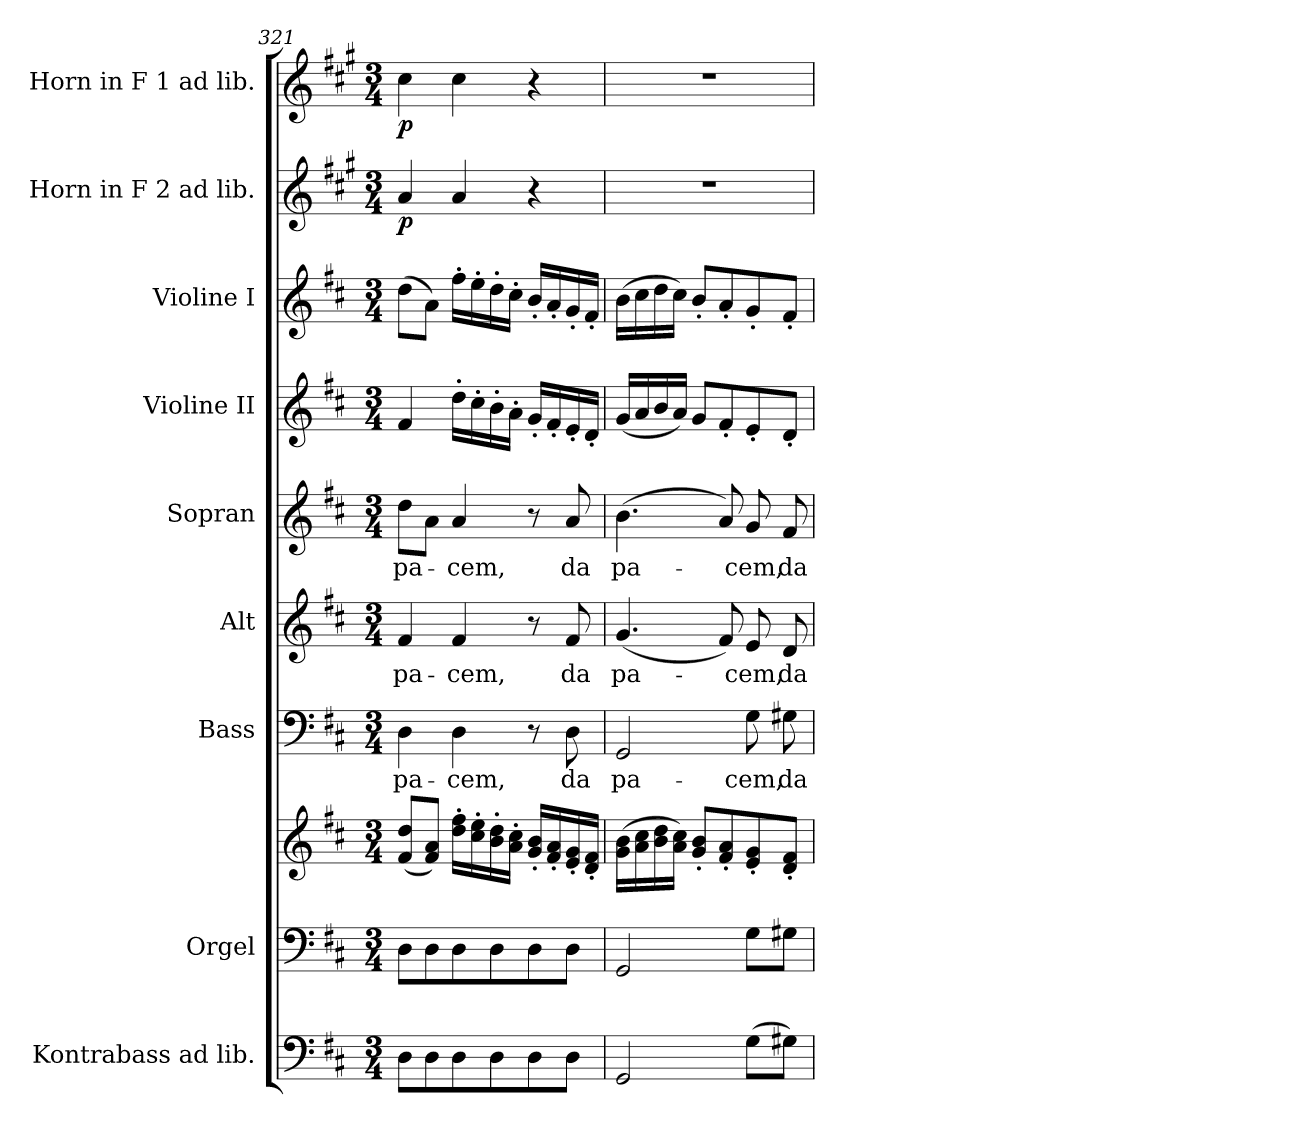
**kern	**kern	**kern	**kern	**text	**kern	**text	**kern	**text	**kern	**kern	**kern	**dynam	**kern	**dynam
*part9	*part8	*part8	*part7	*part7	*part6	*part6	*part5	*part5	*part4	*part3	*part2	*part2	*part1	*part1
*staff10	*staff9	*staff8	*staff7	*staff7	*staff6	*staff6	*staff5	*staff5	*staff4	*staff3	*staff2	*staff2	*staff1	*staff1
*I"Kontrabass ad lib.	*I"Orgel	*	*I"Bass	*	*I"Alt	*	*I"Sopran	*	*I"Violine II	*I"Violine I	*I"Horn in F 2 ad lib.	*	*I"Horn in F 1 ad lib.	*
*I'Kb.	*I'Org.	*	*I'B.	*	*I'A.	*	*I'S.	*	*I'Vl. II	*I'Vl. I	*	*	*	*
*clefF4	*clefF4	*clefG2	*clefF4	*	*clefG2	*	*clefG2	*	*clefG2	*clefG2	*clefG2	*	*clefG2	*
*ITrd7c12	*	*	*	*	*	*	*	*	*	*	*ITrd4c7	*	*ITrd4c7	*
*k[f#c#]	*k[f#c#]	*k[f#c#]	*k[f#c#]	*	*k[f#c#]	*	*k[f#c#]	*	*k[f#c#]	*k[f#c#]	*k[f#c#]	*	*k[f#c#]	*
*D:	*D:	*D:	*D:	*	*D:	*	*D:	*	*D:	*D:	*D:	*	*D:	*
*M3/4	*M3/4	*M3/4	*M3/4	*	*M3/4	*	*M3/4	*	*M3/4	*M3/4	*M3/4	*	*M3/4	*
=321	=321	=321	=321	=321	=321	=321	=321	=321	=321	=321	=321	=321	=321	=321
!	!	!	!	!LO:LY:b	!	!LO:LY:b	!	!LO:LY:b	!	!	!	!LO:DY:b	!	!LO:DY:b
8DD\L	8D\L	(<8f#/ 8dd/L	4D\	pa-	4f#/	pa-	8dd\L	pa-	4f#/	(>8dd\L	4d/	p	4f#\	p
8DD\	8D\	8f#/ 8a/J)	.	.	.	.	8a\J	.	.	8a\J)	.	.	.	.
!	!	!	!	!LO:LY:b	!	!LO:LY:b	!	!LO:LY:b	!	!	!	!	!	!
8DD\	8D\	16dd\'> 16ff#\'>LL	4D\	-cem,	4f#/	-cem,	4a/	-cem,	16dd'>\LL	16ff#'>\LL	4d/	.	4f#\	.
.	.	16cc#\'> 16ee\'>	.	.	.	.	.	.	16cc#'>\	16ee'>\	.	.	.	.
8DD\	8D\	16b\'> 16dd\'>	.	.	.	.	.	.	16b'>\	16dd'>\	.	.	.	.
.	.	16a\'> 16cc#\'>JJ	.	.	.	.	.	.	16a'>\JJ	16cc#'>\JJ	.	.	.	.
8DD\	8D\	16g/'< 16b/'<LL	8r	.	8r	.	8r	.	16g'</LL	16b'</LL	4r	.	4r	.
.	.	16f#/'< 16a/'<	.	.	.	.	.	.	16f#'</	16a'</	.	.	.	.
!	!	!	!	!LO:LY:b	!	!LO:LY:b	!	!LO:LY:b	!	!	!	!	!	!
8DD\J	8D\J	16e/'< 16g/'<	8D\	da	8f#/	da	8a/	da	16e'</	16g'</	.	.	.	.
.	.	16d/'< 16f#/'<JJ	.	.	.	.	.	.	16d'</JJ	16f#'</JJ	.	.	.	.
!!LO:PB:g=z
=322	=322	=322	=322	=322	=322	=322	=322	=322	=322	=322	=322	=322	=322	=322
!	!	!	!	!LO:LY:b	!	!LO:LY:b	!	!LO:LY:b	!	!	!	!	!	!
2GGG/	2GG/	(>16g\ 16b\LL	2GG/	pa-	(<4.g/	pa-	(>4.b\	pa-	(<16g/LL	(>16b\LL	2.r	.	2.r	.
.	.	16a\ 16cc#\	.	.	.	.	.	.	16a/	16cc#\	.	.	.	.
.	.	16b\ 16dd\	.	.	.	.	.	.	16b/	16dd\	.	.	.	.
.	.	16a\ 16cc#\JJ)	.	.	.	.	.	.	16a/JJ)	16cc#\JJ)	.	.	.	.
.	.	8g/'< 8b/'<L	.	.	.	.	.	.	8g/L	8b'</L	.	.	.	.
.	.	8f#/'< 8a/'<	.	.	8f#/)	.	8a/)	.	8f#'</	8a'</	.	.	.	.
!	!	!	!	!LO:LY:b	!	!LO:LY:b	!	!LO:LY:b	!	!	!	!	!	!
(>8GG\L	8G\L	8e/'< 8g/'<	8G\	-cem,	8e/	-cem,	8g/	-cem,	8e'</	8g'</	.	.	.	.
!	!	!	!	!LO:LY:b	!	!LO:LY:b	!	!LO:LY:b	!	!	!	!	!	!
8GG#X\J)	8G#X\J	8d/'< 8f#/'<J	8G#X\	da	8d/	da	8f#/	da	8d'</J	8f#'</J	.	.	.	.
=	=	=	=	=	=	=	=	=	=	=	=	=	=	=
*-	*-	*-	*-	*-	*-	*-	*-	*-	*-	*-	*-	*-	*-	*-
